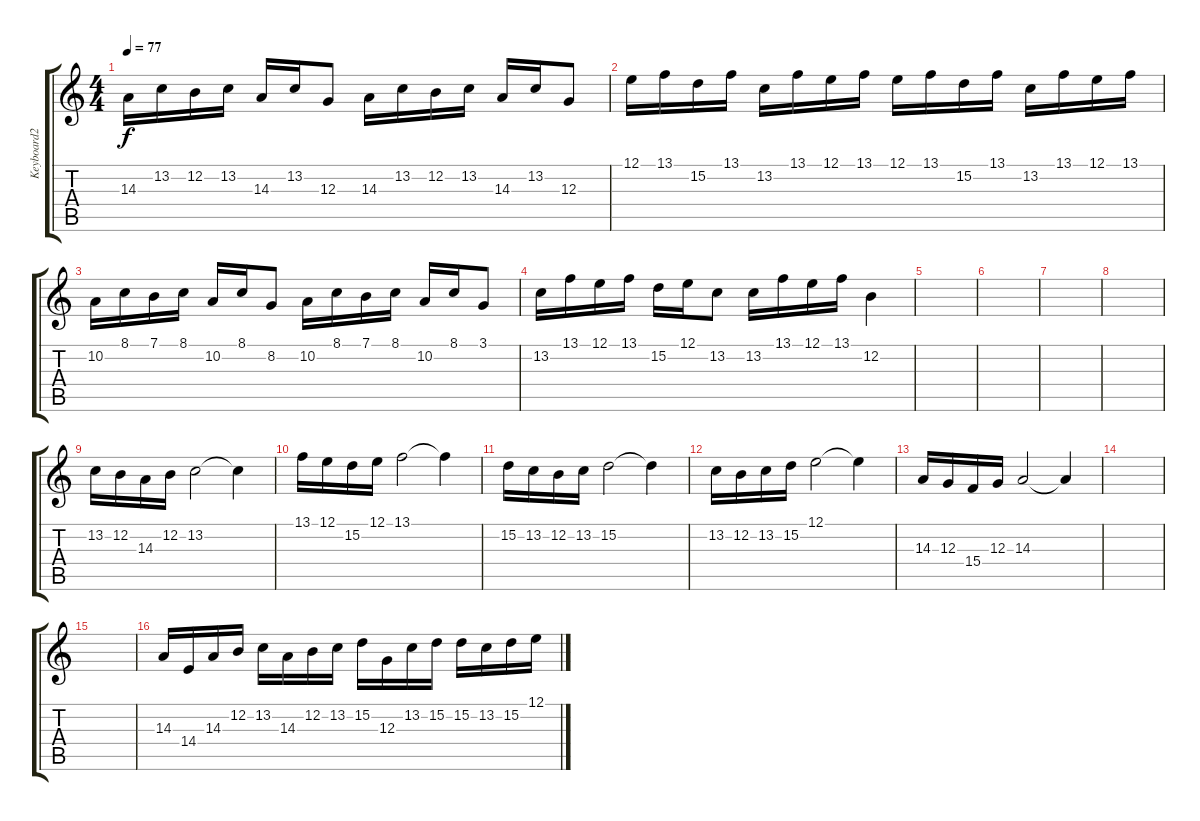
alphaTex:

\track ("Keyboard2" "Keyboard2") {instrument pad7halo}
\staff {score tabs}
\tuning (E4 B3 G3 D3 A2 E2) {hide}
\ts (4 4)
\tempo 77
\clef g2
\ks c
14.3.16{dy f} 13.2.16 12.2.16 13.2.16 14.3.16 13.2.16 12.3.8 14.3.16 13.2.16 12.2.16 13.2.16 14.3.16 13.2.16 12.3.8 |
12.1.16 13.1.16 15.2.16 13.1.16 13.2.16 13.1.16 12.1.16 13.1.16 12.1.16 13.1.16 15.2.16 13.1.16 13.2.16 13.1.16 12.1.16 13.1.16 |
10.2.16 8.1.16 7.1.16 8.1.16 10.2.16 8.1.16 8.2.8 10.2.16 8.1.16 7.1.16 8.1.16 10.2.16 8.1.16 3.1.8 |
13.2.16 13.1.16 12.1.16 13.1.16 15.2.16 12.1.16 13.2.8 13.2.16 13.1.16 12.1.16 13.1.16 12.2.4 |
|
|
|
|
13.2.16 12.2.16 14.3.16 12.2.16 13.2.2 13.2{t}.4 |
13.1.16 12.1.16 15.2.16 12.1.16 13.1.2 13.1{t}.4 |
15.2.16 13.2.16 12.2.16 13.2.16 15.2.2 15.2{t}.4 |
13.2.16 12.2.16 13.2.16 15.2.16 12.1.2 12.1{t}.4 |
14.3.16 12.3.16 15.4.16 12.3.16 14.3.2 14.3{t}.4 |
|
|
14.3.16 14.4.16 14.3.16 12.2.16 13.2.16 14.3.16 12.2.16 13.2.16 15.2.16 12.3.16 13.2.16 15.2.16 15.2.16 13.2.16 15.2.16 12.1.16
